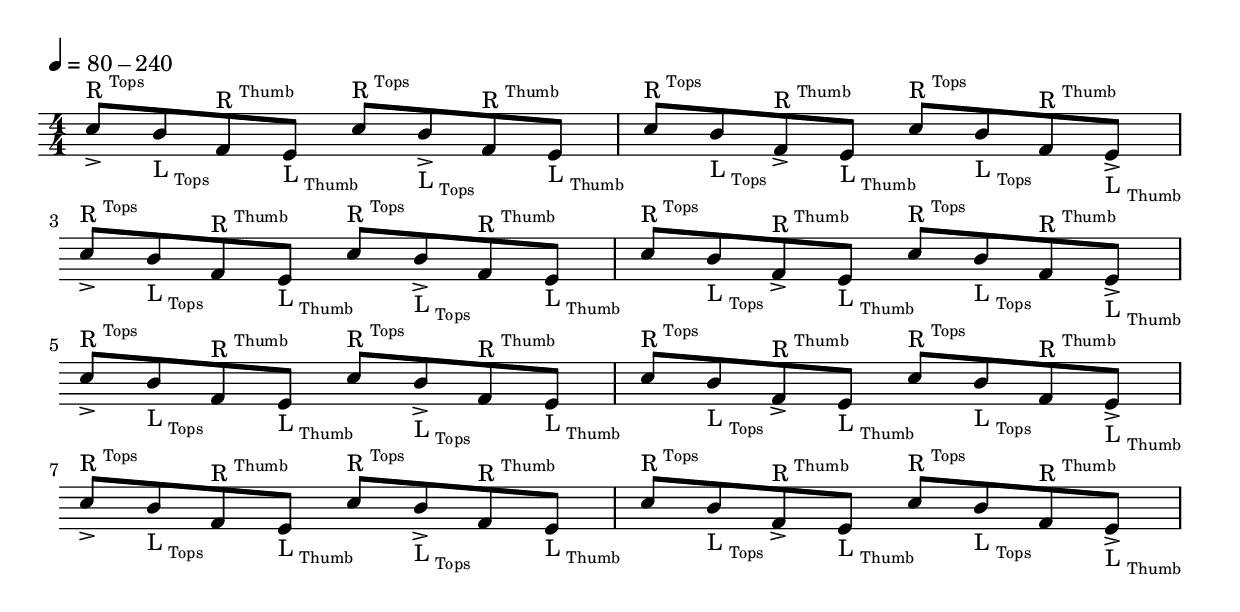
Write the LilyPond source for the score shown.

\version "2.24.1"
\include "../global.ly"

\layout {
  indent = -3.5
}

\relative {
  \defaultScoreSettings
  \tempo 4 = 80 - 240
  \time 4/4

  \repeat unfold 4 {
    c''8^\RTopsTop-> b_\LTopsBtm   f^\RThumbTop   e_\LThumbBtm   
     c'8^\RTopsTop   b_\LTopsBtm-> f^\RThumbTop   e_\LThumbBtm   
     c'8^\RTopsTop   b_\LTopsBtm   f^\RThumbTop-> e_\LThumbBtm   
     c'8^\RTopsTop   b_\LTopsBtm   f^\RThumbTop   e_\LThumbBtm-> 
    \break
  }
}